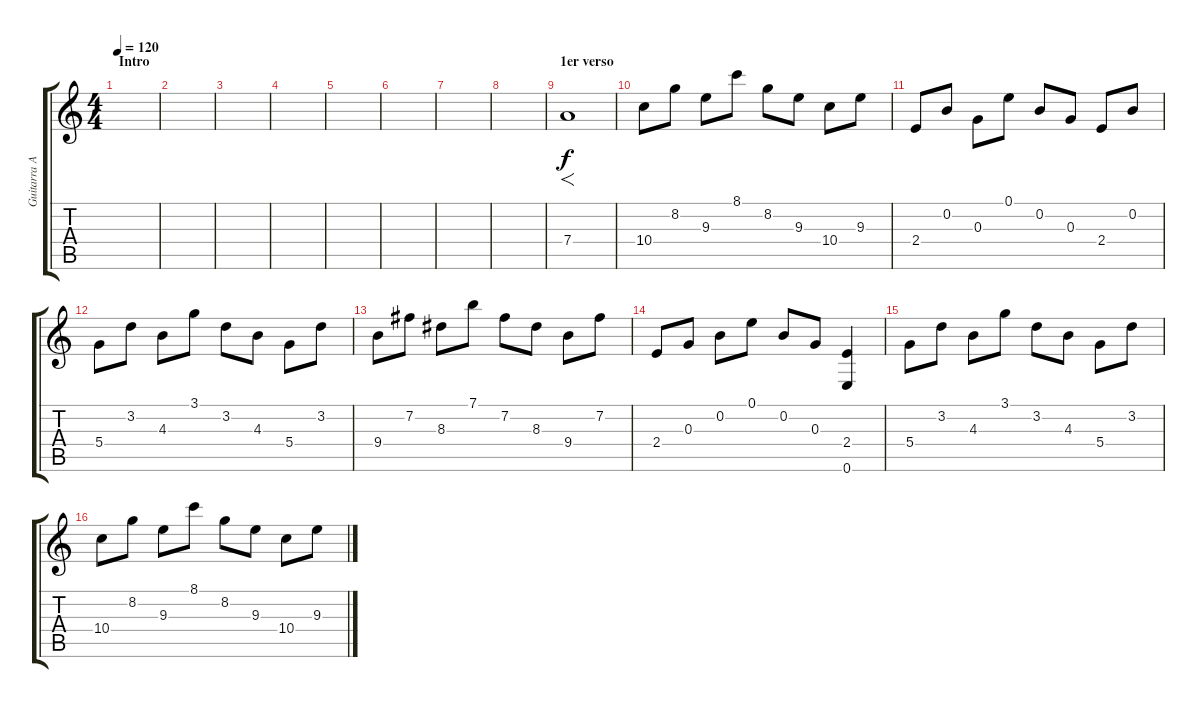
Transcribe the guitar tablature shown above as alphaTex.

\track ("Guitarra Acompañamiento" "Guitarra A") {instrument electricguitarmuted}
\staff {score tabs}
\tuning (E4 B3 G3 D3 A2 E2) {hide}
\ts (4 4)
\section ("" "Intro")
\tempo 120
\clef g2
\ks c
|
|
|
|
|
|
|
|
\section ("" "1er verso")
7.4.1{f} |
10.4.8 8.2.8 9.3.8 8.1.8 8.2.8 9.3.8 10.4.8 9.3.8 |
2.4.8 0.2.8 0.3.8 0.1.8 0.2.8 0.3.8 2.4.8 0.2.8 |
5.4.8 3.2.8 4.3.8 3.1.8 3.2.8 4.3.8 5.4.8 3.2.8 |
9.4.8 7.2.8 8.3.8 7.1.8 7.2.8 8.3.8 9.4.8 7.2.8 |
2.4.8 0.3.8 0.2.8 0.1.8 0.2.8 0.3.8 (2.4 0.6).4 |
5.4.8 3.2.8 4.3.8 3.1.8 3.2.8 4.3.8 5.4.8 3.2.8 |
10.4.8 8.2.8 9.3.8 8.1.8 8.2.8 9.3.8 10.4.8 9.3.8
